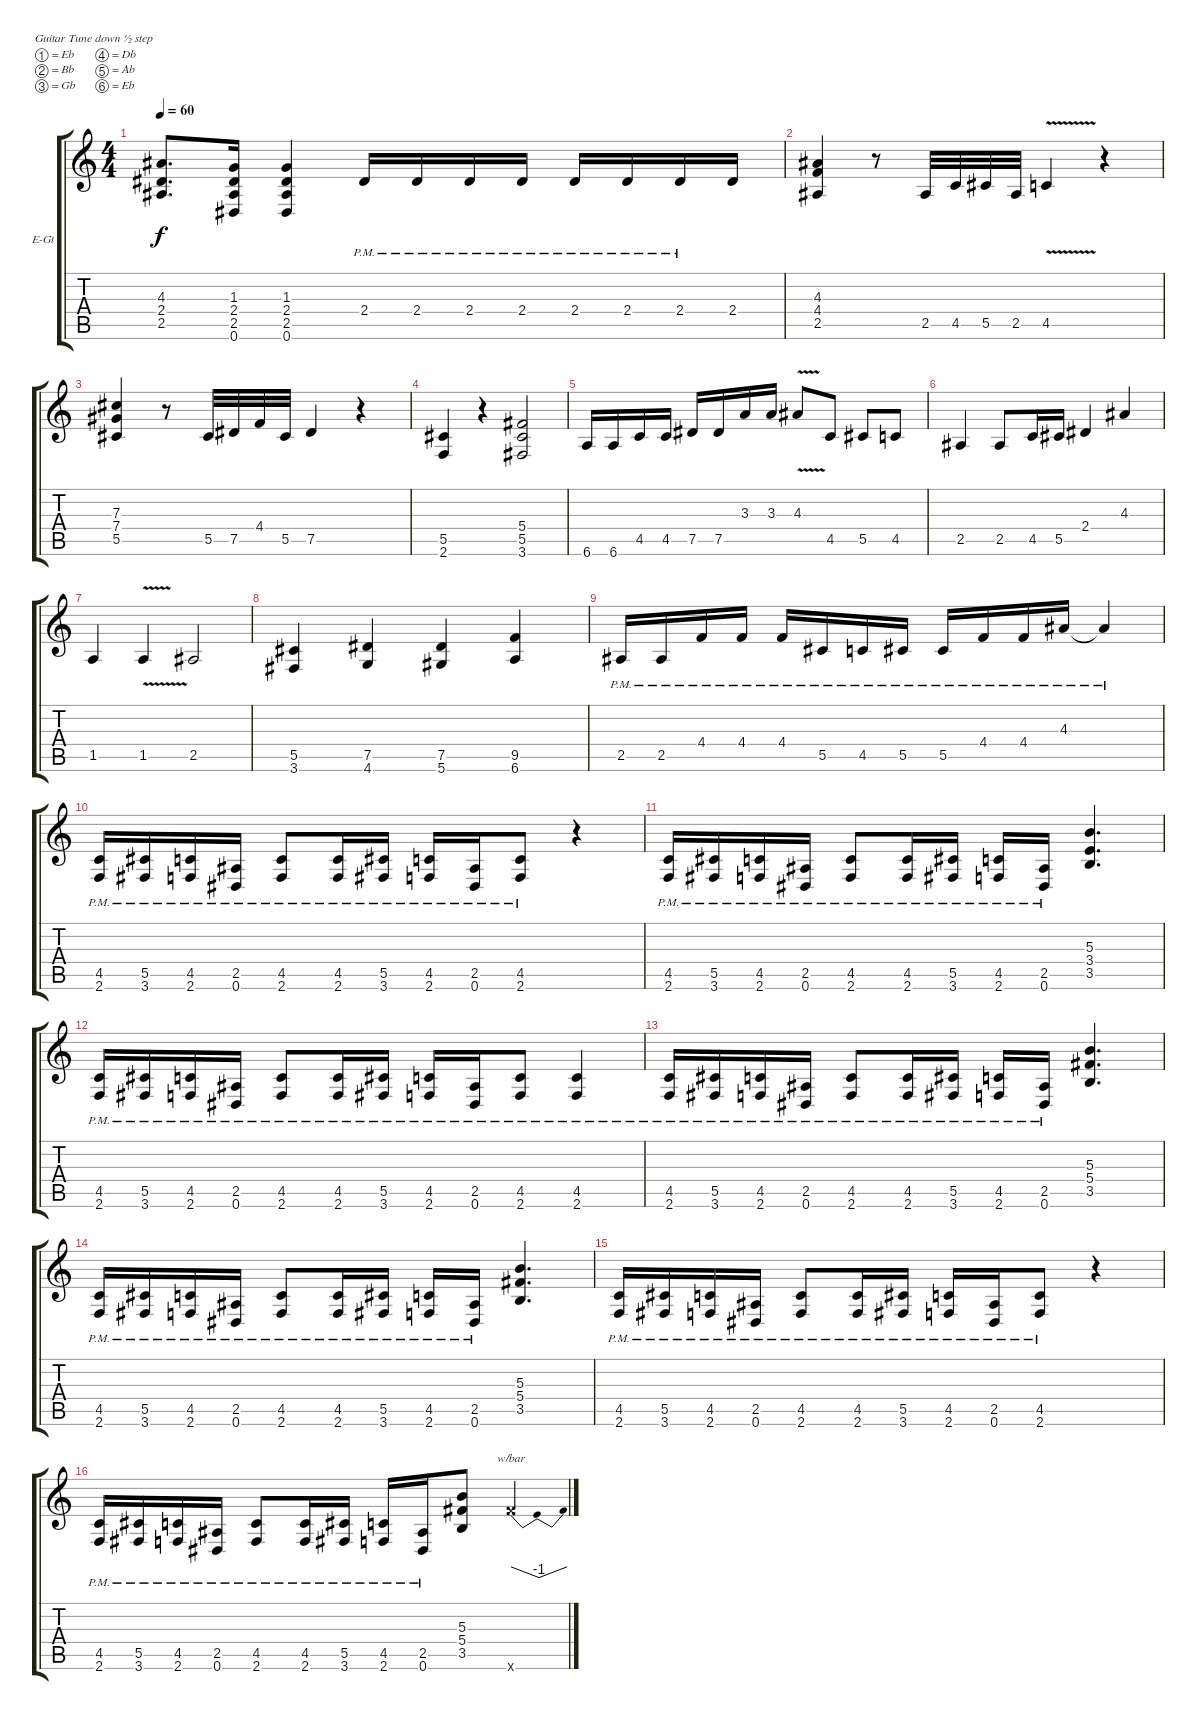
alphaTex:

\bracketExtendMode groupsimilarinstruments
\firstSystemTrackNameOrientation horizontal
\otherSystemsTrackNameOrientation horizontal
\track ("guitar 1" "E-Gt") {instrument overdrivenguitar}
\staff {score tabs}
\tuning (Eb4 Bb3 Gb3 Db3 Ab2 Eb2)
\ts (4 4)
\tempo 60
\clef g2
\ks c
(4.3 2.4 2.5).8{d dy f} (1.3 2.4 2.5 0.6).16 (1.3 2.4 2.5 0.6).4 2.4{pm}.16 2.4{pm}.16 2.4{pm}.16 2.4{pm}.16 2.4{pm}.16 2.4{pm}.16 2.4{pm}.16 2.4.16 |
(4.3 4.4 2.5).4 r.8 2.5.32 4.5.32 5.5.32 2.5.32 4.5{v}.4 r.4 |
(7.3 7.4 5.5).4 r.8 5.5.32 7.5.32 4.4.32 5.5.32 7.5.4 r.4 |
(5.5 2.6).4 r.4 (5.4 5.5 3.6).2 |
6.6.16 6.6.16 4.5.16 4.5.16 7.5.16 7.5.16 3.3.16 3.3.16 4.3{v}.8 4.5.8 5.5.8 4.5.8 |
2.5.4 2.5.8 4.5.16 5.5.16 2.4.4 4.3.4 |
1.5.4 1.5{v}.4 2.5.2 |
(5.5 3.6).4 (7.5 4.6).4 (7.5 5.6).4 (9.5 6.6).4 |
2.5{pm}.16 2.5{pm}.16 4.4{pm}.16 4.4{pm}.16 4.4{pm}.16 5.5{pm}.16 4.5{pm}.16 5.5{pm}.16 5.5{pm}.16 4.4{pm}.16 4.4{pm}.16 4.3{pm}.16 4.3{pm t}.4 |
(4.5{pm} 2.6{pm}).16 (5.5{pm} 3.6{pm}).16 (4.5{pm} 2.6{pm}).16 (2.5{pm} 0.6{pm}).16 (4.5{pm} 2.6{pm}).8 (4.5{pm} 2.6{pm}).16 (5.5{pm} 3.6{pm}).16 (4.5{pm} 2.6{pm}).16 (2.5{pm} 0.6{pm}).16 (4.5{pm} 2.6{pm}).8 r.4 |
(4.5{pm} 2.6{pm}).16 (5.5{pm} 3.6{pm}).16 (4.5{pm} 2.6{pm}).16 (2.5{pm} 0.6{pm}).16 (4.5{pm} 2.6{pm}).8 (4.5{pm} 2.6{pm}).16 (5.5{pm} 3.6{pm}).16 (4.5{pm} 2.6{pm}).16 (2.5{pm} 0.6{pm}).16 (5.3 3.4 3.5).4{d} |
(4.5{pm} 2.6{pm}).16 (5.5{pm} 3.6{pm}).16 (4.5{pm} 2.6{pm}).16 (2.5{pm} 0.6{pm}).16 (4.5{pm} 2.6{pm}).8 (4.5{pm} 2.6{pm}).16 (5.5{pm} 3.6{pm}).16 (4.5{pm} 2.6{pm}).16 (2.5{pm} 0.6{pm}).16 (4.5{pm} 2.6{pm}).8 (4.5{pm} 2.6{pm}).4 |
(4.5{pm} 2.6{pm}).16 (5.5{pm} 3.6{pm}).16 (4.5{pm} 2.6{pm}).16 (2.5{pm} 0.6{pm}).16 (4.5{pm} 2.6{pm}).8 (4.5{pm} 2.6{pm}).16 (5.5{pm} 3.6{pm}).16 (4.5{pm} 2.6{pm}).16 (2.5{pm} 0.6{pm}).16 (5.3 5.4 3.5).4{d} |
(4.5{pm} 2.6{pm}).16 (5.5{pm} 3.6{pm}).16 (4.5{pm} 2.6{pm}).16 (2.5{pm} 0.6{pm}).16 (4.5{pm} 2.6{pm}).8 (4.5{pm} 2.6{pm}).16 (5.5{pm} 3.6{pm}).16 (4.5{pm} 2.6{pm}).16 (2.5{pm} 0.6{pm}).16 (5.3 5.4 3.5).4{d} |
(4.5{pm} 2.6{pm}).16 (5.5{pm} 3.6{pm}).16 (4.5{pm} 2.6{pm}).16 (2.5{pm} 0.6{pm}).16 (4.5{pm} 2.6{pm}).8 (4.5{pm} 2.6{pm}).16 (5.5{pm} 3.6{pm}).16 (4.5{pm} 2.6{pm}).16 (2.5{pm} 0.6{pm}).16 (4.5{pm} 2.6{pm}).8 r.4 |
(4.5{pm} 2.6{pm}).16 (5.5{pm} 3.6{pm}).16 (4.5{pm} 2.6{pm}).16 (2.5{pm} 0.6{pm}).16 (4.5{pm} 2.6{pm}).8 (4.5{pm} 2.6{pm}).16 (5.5{pm} 3.6{pm}).16 (4.5{pm} 2.6{pm}).16 (2.5{pm} 0.6{pm}).16 (5.3 5.4 3.5).8 15.6{x}.4{tbe (dip default 0 0 30 -4 60 0)}
